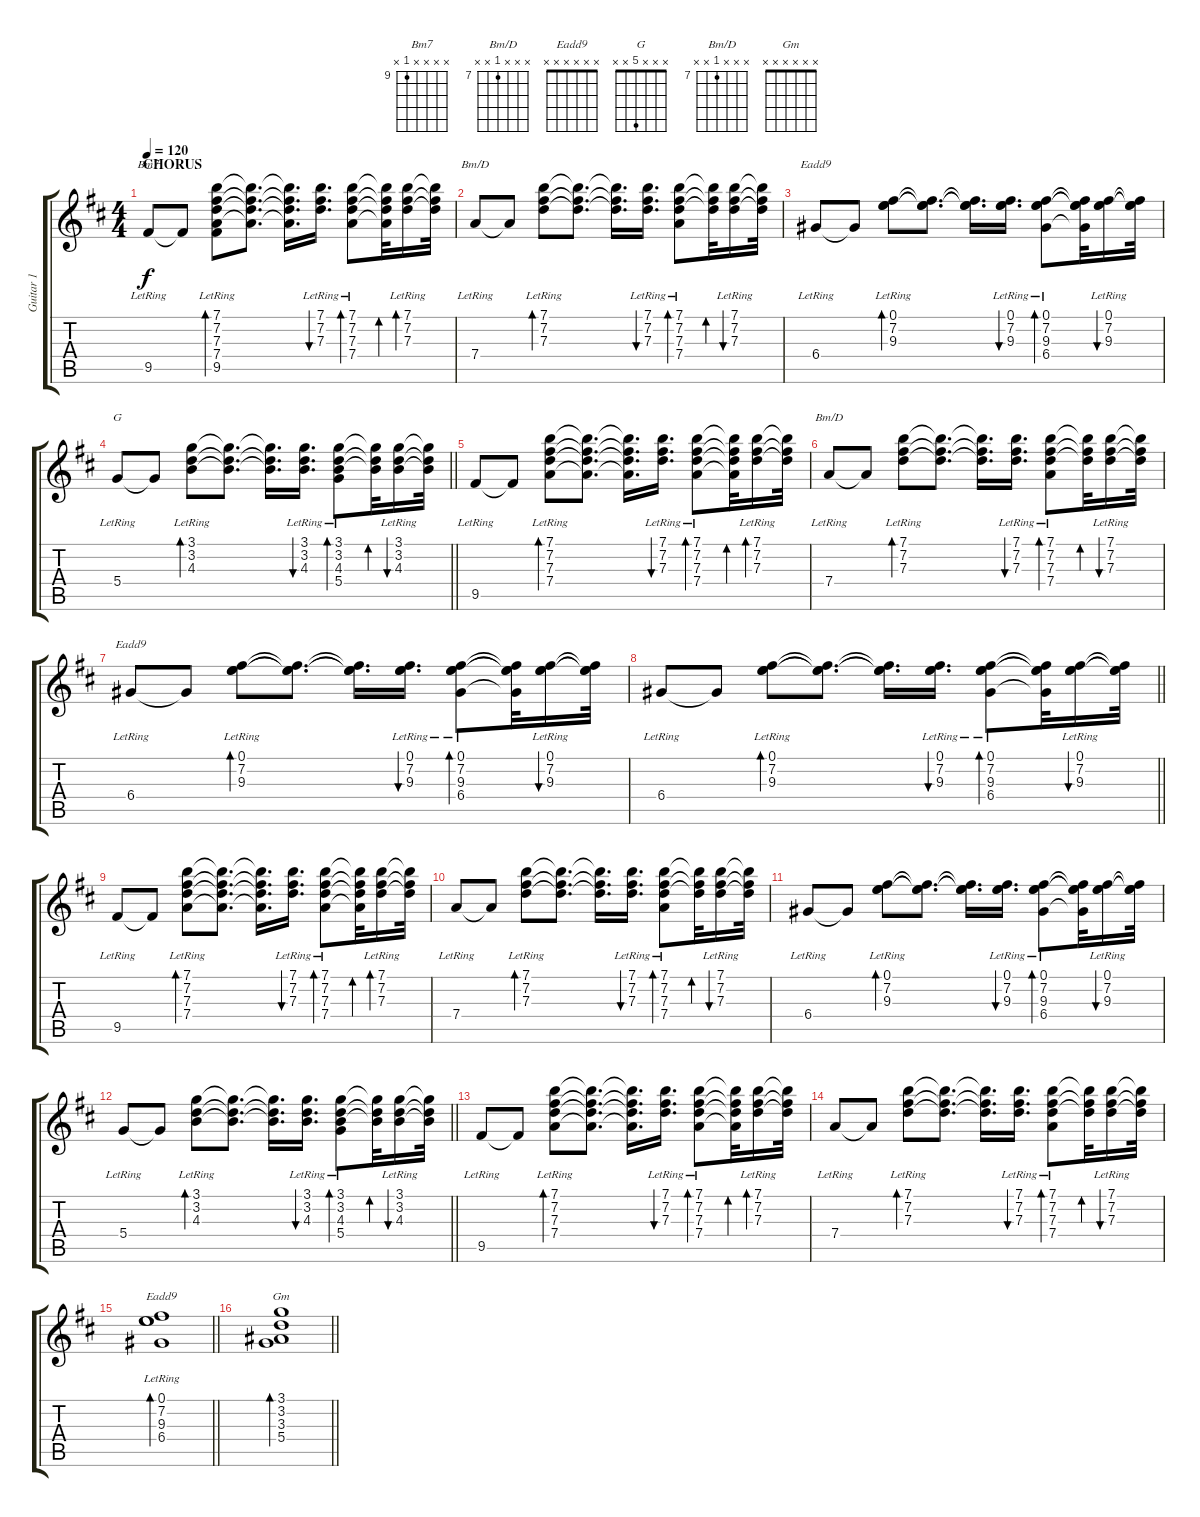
\track ("Guitar 1" "Guitar 1") {instrument acousticguitarnylon}
\staff {score tabs}
\tuning (E4 B3 G3 D3 A2 E2) {hide}
\chord ("Bm7" x x x x 9 x) {firstfret 9}
\chord ("Bm/D " x x x 7 x x) {firstfret 7}
\chord ("Eadd9" 2 0 1 2 2 0)
\chord ("G" x x x 5 x x)
\chord ("Bm/D" x x x 7 x x) {firstfret 7}
\chord ("Eadd9" x x x 6 x x) {firstfret 6}
\chord ("Eadd9" x x x x x x)
\chord ("Gm" x x x x x x)
\ts (4 4)
\section ("" "CHORUS")
\tempo 120
\clef g2
\ks d
9.5{lr}.8{ch "Bm7" dy f} 9.5{t}.8 (7.1{lr} 7.2{lr} 7.3{lr} 7.4{lr} 9.5).8{bd 60} (7.1{t} 7.2{t} 7.3{t} 7.4{t}).8{d} (7.1{t} 7.2{t} 7.3{t} 7.4{t}).16{d} (7.1{lr} 7.2{lr} 7.3{lr}).16{d bu 30} (7.1{lr} 7.2{lr} 7.3{lr} 7.4).8{bd 30} (7.1{t} 7.2{t} 7.3{t} 7.4{t}).32{bd 30} (7.1{lr} 7.2{lr} 7.3{lr}).16{bd 30} (7.1{t} 7.2{t} 7.3{t}).32 |
7.4{lr}.8{ch "Bm/D "} 7.4{t}.8 (7.1{lr} 7.2{lr} 7.3{lr}).8{bd 60} (7.1{t} 7.2{t} 7.3{t}).8{d} (7.1{t} 7.2{t} 7.3{t}).16{d} (7.1{lr} 7.2{lr} 7.3{lr}).16{d bu 30} (7.1{lr} 7.2{lr} 7.3{lr} 7.4{lr}).8{bd 30} (7.1{t} 7.2{t} 7.3{t}).32{bd 30} (7.1{lr} 7.2{lr} 7.3{lr}).16{bu 30} (7.1{t} 7.2{t} 7.3{t}).32 |
6.4{lr}.8{ch "Eadd9"} 6.4{t}.8 (0.1{lr} 7.2{lr} 9.3{lr}).8{bd 60} (0.1{t} 7.2{t} 9.3{t}).8{d} (0.1{t} 7.2{t} 9.3{t}).16{d} (0.1{lr} 7.2{lr} 9.3{lr}).16{d bu 30} (0.1{lr} 7.2{lr} 9.3{lr} 6.4{lr}).8{bd 30} (0.1{t} 7.2{t} 9.3{t} 6.4{t}).32 (0.1{lr} 7.2{lr} 9.3{lr}).16{bu 30} (0.1{t} 7.2{t} 9.3{t}).32 |
\barLineRight lightlight
5.4{lr}.8{ch "G"} 5.4{t}.8 (3.1{lr} 3.2{lr} 4.3{lr}).8{bd 60} (3.1{t} 3.2{t} 4.3{t}).8{d} (3.1{t} 3.2{t} 4.3{t}).16{d} (3.1{lr} 3.2{lr} 4.3{lr}).16{d bu 30} (3.1{lr} 3.2{lr} 4.3{lr} 5.4{lr}).8{bd 30} (3.1{t} 3.2{t} 4.3{t}).32{bd 30} (3.1{lr} 3.2{lr} 4.3{lr}).16{bu 30} (3.1{t} 3.2{t} 4.3{t}).32 |
\section ("" "")
9.5{lr}.8 9.5{t}.8 (7.1{lr} 7.2{lr} 7.3{lr} 7.4{lr}).8{bd 60} (7.1{t} 7.2{t} 7.3{t} 7.4{t}).8{d} (7.1{t} 7.2{t} 7.3{t} 7.4{t}).16{d} (7.1{lr} 7.2{lr} 7.3{lr}).16{d bu 30} (7.1{lr} 7.2{lr} 7.3{lr} 7.4).8{bd 30} (7.1{t} 7.2{t} 7.3{t} 7.4{t}).32{bd 30} (7.1{lr} 7.2{lr} 7.3{lr}).16{bd 30} (7.1{t} 7.2{t} 7.3{t}).32 |
7.4{lr}.8{ch "Bm/D"} 7.4{t}.8 (7.1{lr} 7.2{lr} 7.3{lr}).8{bd 60} (7.1{t} 7.2{t} 7.3{t}).8{d} (7.1{t} 7.2{t} 7.3{t}).16{d} (7.1{lr} 7.2{lr} 7.3{lr}).16{d bu 30} (7.1{lr} 7.2{lr} 7.3{lr} 7.4{lr}).8{bd 30} (7.1{t} 7.2{t} 7.3{t}).32{bd 30} (7.1{lr} 7.2{lr} 7.3{lr}).16{bu 30} (7.1{t} 7.2{t} 7.3{t}).32 |
6.4{lr}.8{ch "Eadd9"} 6.4{t}.8 (0.1{lr} 7.2{lr} 9.3{lr}).8{bd 60} (0.1{t} 7.2{t} 9.3{t}).8{d} (0.1{t} 7.2{t} 9.3{t}).16{d} (0.1{lr} 7.2{lr} 9.3{lr}).16{d bu 30} (0.1{lr} 7.2{lr} 9.3{lr} 6.4{lr}).8{bd 30} (0.1{t} 7.2{t} 9.3{t} 6.4{t}).32 (0.1{lr} 7.2{lr} 9.3{lr}).16{bu 30} (0.1{t} 7.2{t} 9.3{t}).32 |
\barLineRight lightlight
6.4{lr}.8 6.4{t}.8 (0.1{lr} 7.2{lr} 9.3{lr}).8{bd 60} (0.1{t} 7.2{t} 9.3{t}).8{d} (0.1{t} 7.2{t} 9.3{t}).16{d} (0.1{lr} 7.2{lr} 9.3{lr}).16{d bu 30} (0.1{lr} 7.2{lr} 9.3{lr} 6.4{lr}).8{bd 30} (0.1{t} 7.2{t} 9.3{t} 6.4{t}).32 (0.1{lr} 7.2{lr} 9.3{lr}).16{bu 30} (0.1{t} 7.2{t} 9.3{t}).32 |
\section ("" "")
9.5{lr}.8 9.5{t}.8 (7.1{lr} 7.2{lr} 7.3{lr} 7.4{lr}).8{bd 60} (7.1{t} 7.2{t} 7.3{t} 7.4{t}).8{d} (7.1{t} 7.2{t} 7.3{t} 7.4{t}).16{d} (7.1{lr} 7.2{lr} 7.3{lr}).16{d bu 30} (7.1{lr} 7.2{lr} 7.3{lr} 7.4).8{bd 30} (7.1{t} 7.2{t} 7.3{t} 7.4{t}).32{bd 30} (7.1{lr} 7.2{lr} 7.3{lr}).16{bd 30} (7.1{t} 7.2{t} 7.3{t}).32 |
7.4{lr}.8 7.4{t}.8 (7.1{lr} 7.2{lr} 7.3{lr}).8{bd 60} (7.1{t} 7.2{t} 7.3{t}).8{d} (7.1{t} 7.2{t} 7.3{t}).16{d} (7.1{lr} 7.2{lr} 7.3{lr}).16{d bu 30} (7.1{lr} 7.2{lr} 7.3{lr} 7.4{lr}).8{bd 30} (7.1{t} 7.2{t} 7.3{t}).32{bd 30} (7.1{lr} 7.2{lr} 7.3{lr}).16{bu 30} (7.1{t} 7.2{t} 7.3{t}).32 |
6.4{lr}.8 6.4{t}.8 (0.1{lr} 7.2{lr} 9.3{lr}).8{bd 60} (0.1{t} 7.2{t} 9.3{t}).8{d} (0.1{t} 7.2{t} 9.3{t}).16{d} (0.1{lr} 7.2{lr} 9.3{lr}).16{d bu 30} (0.1{lr} 7.2{lr} 9.3{lr} 6.4{lr}).8{bd 30} (0.1{t} 7.2{t} 9.3{t} 6.4{t}).32 (0.1{lr} 7.2{lr} 9.3{lr}).16{bu 30} (0.1{t} 7.2{t} 9.3{t}).32 |
\barLineRight lightlight
5.4{lr}.8 5.4{t}.8 (3.1{lr} 3.2{lr} 4.3{lr}).8{bd 60} (3.1{t} 3.2{t} 4.3{t}).8{d} (3.1{t} 3.2{t} 4.3{t}).16{d} (3.1{lr} 3.2{lr} 4.3{lr}).16{d bu 30} (3.1{lr} 3.2{lr} 4.3{lr} 5.4{lr}).8{bd 30} (3.1{t} 3.2{t} 4.3{t}).32{bd 30} (3.1{lr} 3.2{lr} 4.3{lr}).16{bu 30} (3.1{t} 3.2{t} 4.3{t}).32 |
\section ("" "")
9.5{lr}.8 9.5{t}.8 (7.1{lr} 7.2{lr} 7.3{lr} 7.4{lr}).8{bd 60} (7.1{t} 7.2{t} 7.3{t} 7.4{t}).8{d} (7.1{t} 7.2{t} 7.3{t} 7.4{t}).16{d} (7.1{lr} 7.2{lr} 7.3{lr}).16{d bu 30} (7.1{lr} 7.2{lr} 7.3{lr} 7.4).8{bd 30} (7.1{t} 7.2{t} 7.3{t} 7.4{t}).32{bd 30} (7.1{lr} 7.2{lr} 7.3{lr}).16{bd 30} (7.1{t} 7.2{t} 7.3{t}).32 |
7.4{lr}.8 7.4{t}.8 (7.1{lr} 7.2{lr} 7.3{lr}).8{bd 60} (7.1{t} 7.2{t} 7.3{t}).8{d} (7.1{t} 7.2{t} 7.3{t}).16{d} (7.1{lr} 7.2{lr} 7.3{lr}).16{d bu 30} (7.1{lr} 7.2{lr} 7.3{lr} 7.4{lr}).8{bd 30} (7.1{t} 7.2{t} 7.3{t}).32{bd 30} (7.1{lr} 7.2{lr} 7.3{lr}).16{bu 30} (7.1{t} 7.2{t} 7.3{t}).32 |
\barLineRight lightlight
(0.1 7.2 9.3 6.4{lr}).1{bd 60 ch "Eadd9"} |
\barLineRight lightlight
(3.1 3.2 3.3 5.4).1{bd 120 ch "Gm"}
